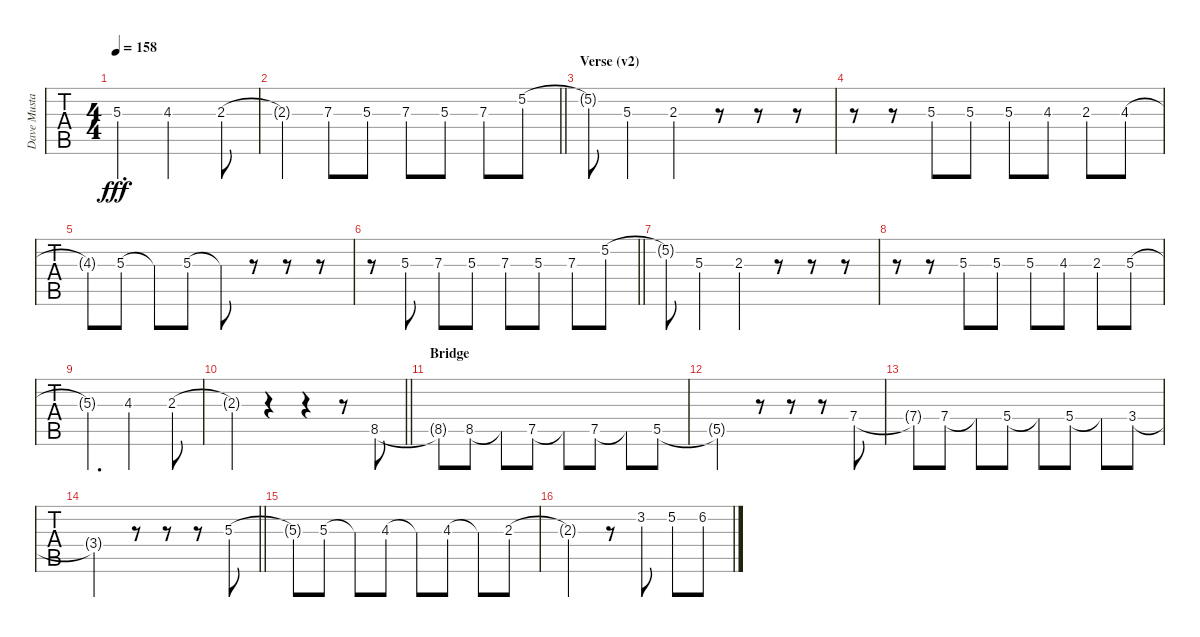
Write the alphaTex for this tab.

\track ("Dave Mustaine (Vocais)" "Dave Musta") {instrument lead3calliope}
\staff {tabs}
\tuning (E4 B3 G3 D3 A2 E2) {hide}
\ts (4 4)
\tempo 158
\clef g2
\ks c
5.3{t}.4{d dy fff} 4.3.2 2.3.8 |
\barLineRight lightlight
2.3{t}.4 7.3.8 5.3.8 7.3.8 5.3.8 7.3.8 5.2.8 |
\section ("" "Verse (v2)")
5.2{t}.8 5.3.4 2.3.4 r.8 r.8 r.8 |
r.8 r.8 5.3.8 5.3.8 5.3.8 4.3.8 2.3.8 4.3.8 |
4.3{t}.8 5.3.8 5.3{t}.8 5.3.8 5.3{t}.8 r.8 r.8 r.8 |
\barLineRight lightlight
r.8 5.3.8 7.3.8 5.3.8 7.3.8 5.3.8 7.3.8 5.2.8 |
5.2{t}.8 5.3.4 2.3.4 r.8 r.8 r.8 |
r.8 r.8 5.3.8 5.3.8 5.3.8 4.3.8 2.3.8 5.3.8 |
5.3{t}.4{d} 4.3.2 2.3.8 |
\barLineRight lightlight
2.3{t}.4 r.4 r.4 r.8 8.5.8 |
\section ("" "Bridge")
8.5{t}.8 8.5.8 8.5{t}.8 7.5.8 7.5{t}.8 7.5.8 7.5{t}.8 5.5.8 |
5.5{t}.2 r.8 r.8 r.8 7.4.8 |
7.4{t}.8 7.4.8 7.4{t}.8 5.4.8 5.4{t}.8 5.4.8 5.4{t}.8 3.4.8 |
\barLineRight lightlight
3.4{t}.2 r.8 r.8 r.8 5.3.8 |
5.3{t}.8 5.3.8 5.3{t}.8 4.3.8 4.3{t}.8 4.3.8 4.3{t}.8 2.3.8 |
2.3{t}.2 r.8 3.2.8 5.2.8 6.2.8
